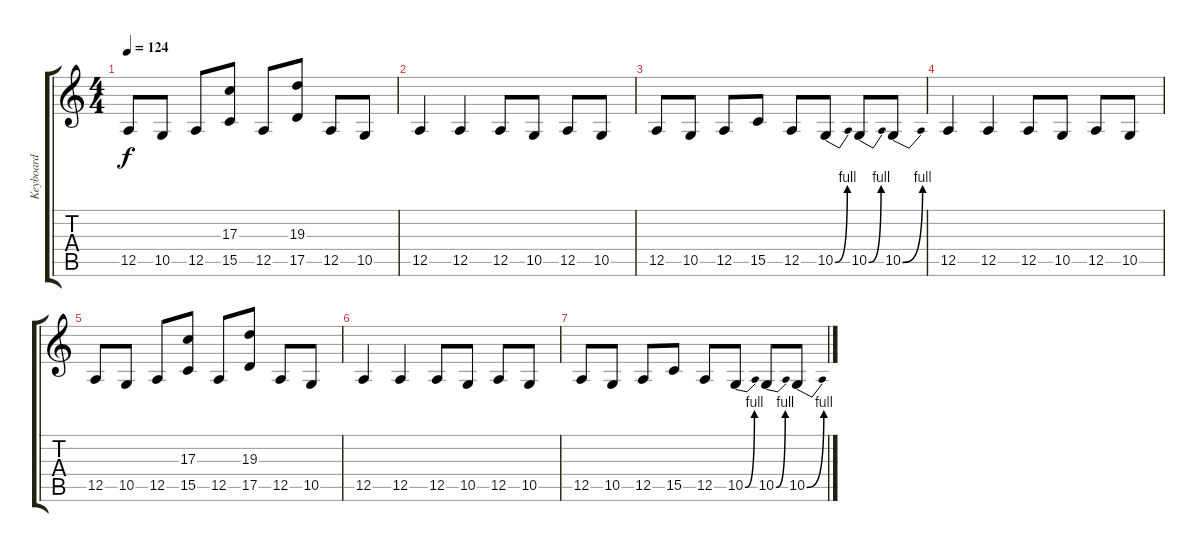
\track ("Keyboard" "Keyboard") {instrument lead2sawtooth}
\staff {score tabs}
\tuning (E4 B3 G3 D3 A2 E2) {hide}
\ts (4 4)
\tempo 124
\clef g2
\ks c
12.5.8{dy f} 10.5.8 12.5.8 (17.3 15.5).8 12.5.8 (19.3 17.5).8 12.5.8 10.5.8 |
12.5.4 12.5.4 12.5.8 10.5.8 12.5.8 10.5.8 |
12.5.8 10.5.8 12.5.8 15.5.8 12.5.8 10.5{be (bend 0 0 60 4)}.8 10.5{be (bend 0 0 60 4)}.8 10.5{be (bend 0 0 60 4)}.8 |
12.5.4 12.5.4 12.5.8 10.5.8 12.5.8 10.5.8 |
12.5.8 10.5.8 12.5.8 (17.3 15.5).8 12.5.8 (19.3 17.5).8 12.5.8 10.5.8 |
12.5.4 12.5.4 12.5.8 10.5.8 12.5.8 10.5.8 |
12.5.8 10.5.8 12.5.8 15.5.8 12.5.8 10.5{be (bend 0 0 60 4)}.8 10.5{be (bend 0 0 60 4)}.8 10.5{be (bend 0 0 60 4)}.8
